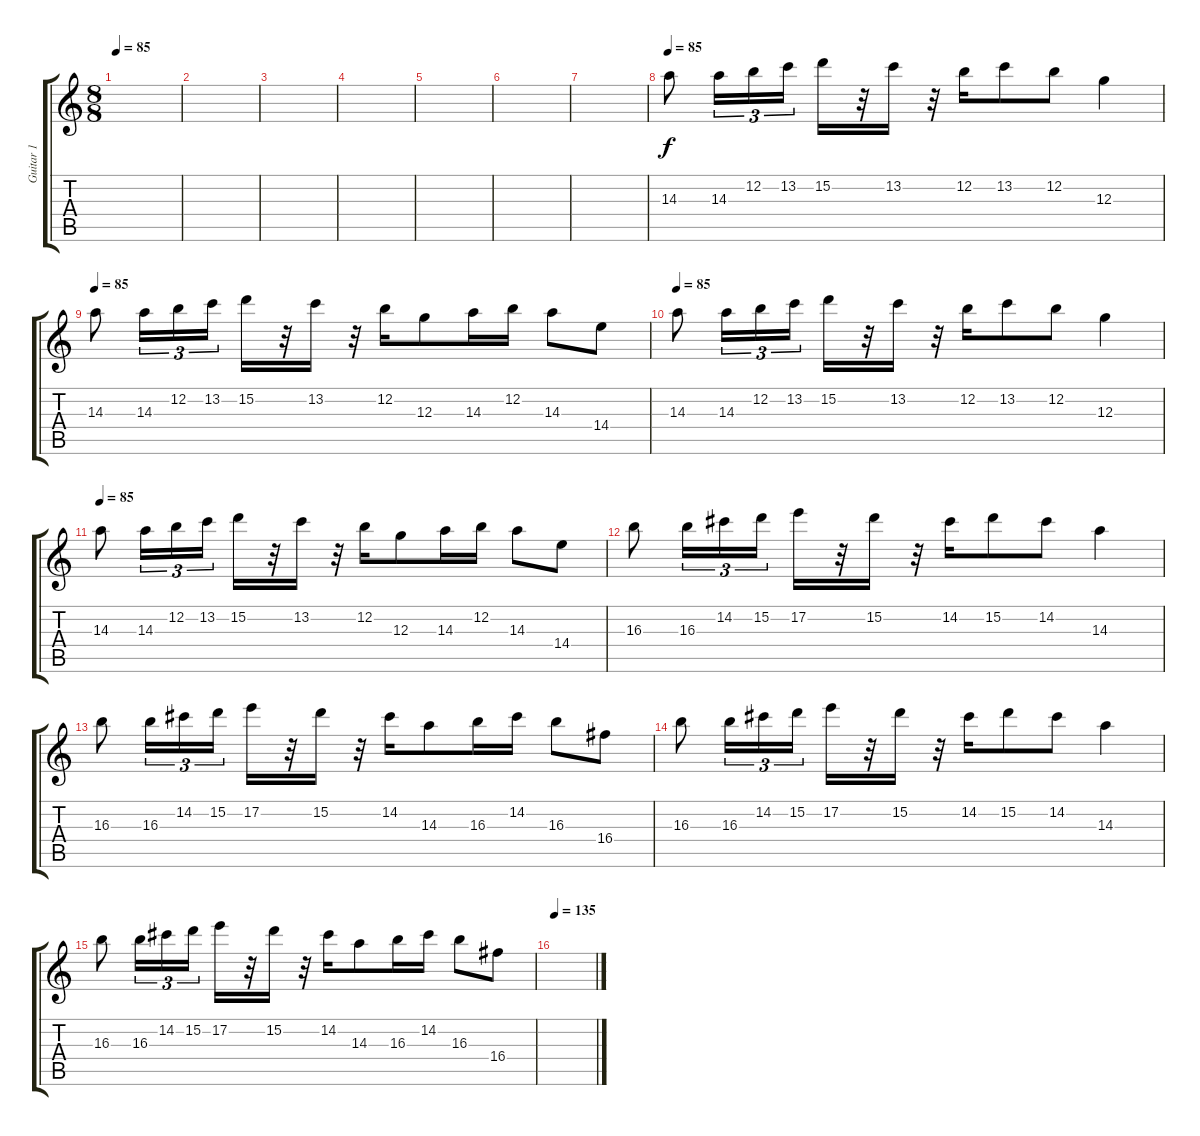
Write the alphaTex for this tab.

\track ("Guitar 1" "Guitar 1") {instrument distortionguitar}
\staff {score tabs}
\tuning (E4 B3 G3 D3 A2 E2) {hide}
\ts (8 8)
\tempo 85
\clef g2
\ks c
|
|
|
|
|
|
|
\tempo 85
14.3.8 14.3.16{tu (3 2)} 12.2.16{tu (3 2)} 13.2.16{tu (3 2)} 15.2.16 r.32 13.2.16 r.32 12.2.16 13.2.8 12.2.8 12.3.4 |
\tempo 85
14.3.8 14.3.16{tu (3 2)} 12.2.16{tu (3 2)} 13.2.16{tu (3 2)} 15.2.16 r.32 13.2.16 r.32 12.2.16 12.3.8 14.3.16 12.2.16 14.3.8 14.4.8 |
\tempo 85
14.3.8 14.3.16{tu (3 2)} 12.2.16{tu (3 2)} 13.2.16{tu (3 2)} 15.2.16 r.32 13.2.16 r.32 12.2.16 13.2.8 12.2.8 12.3.4 |
\tempo 85
14.3.8 14.3.16{tu (3 2)} 12.2.16{tu (3 2)} 13.2.16{tu (3 2)} 15.2.16 r.32 13.2.16 r.32 12.2.16 12.3.8 14.3.16 12.2.16 14.3.8 14.4.8 |
16.3.8 16.3.16{tu (3 2)} 14.2.16{tu (3 2)} 15.2.16{tu (3 2)} 17.2.16 r.32 15.2.16 r.32 14.2.16 15.2.8 14.2.8 14.3.4 |
16.3.8 16.3.16{tu (3 2)} 14.2.16{tu (3 2)} 15.2.16{tu (3 2)} 17.2.16 r.32 15.2.16 r.32 14.2.16 14.3.8 16.3.16 14.2.16 16.3.8 16.4.8 |
16.3.8 16.3.16{tu (3 2)} 14.2.16{tu (3 2)} 15.2.16{tu (3 2)} 17.2.16 r.32 15.2.16 r.32 14.2.16 15.2.8 14.2.8 14.3.4 |
16.3.8 16.3.16{tu (3 2)} 14.2.16{tu (3 2)} 15.2.16{tu (3 2)} 17.2.16 r.32 15.2.16 r.32 14.2.16 14.3.8 16.3.16 14.2.16 16.3.8 16.4.8 |
\tempo 135
